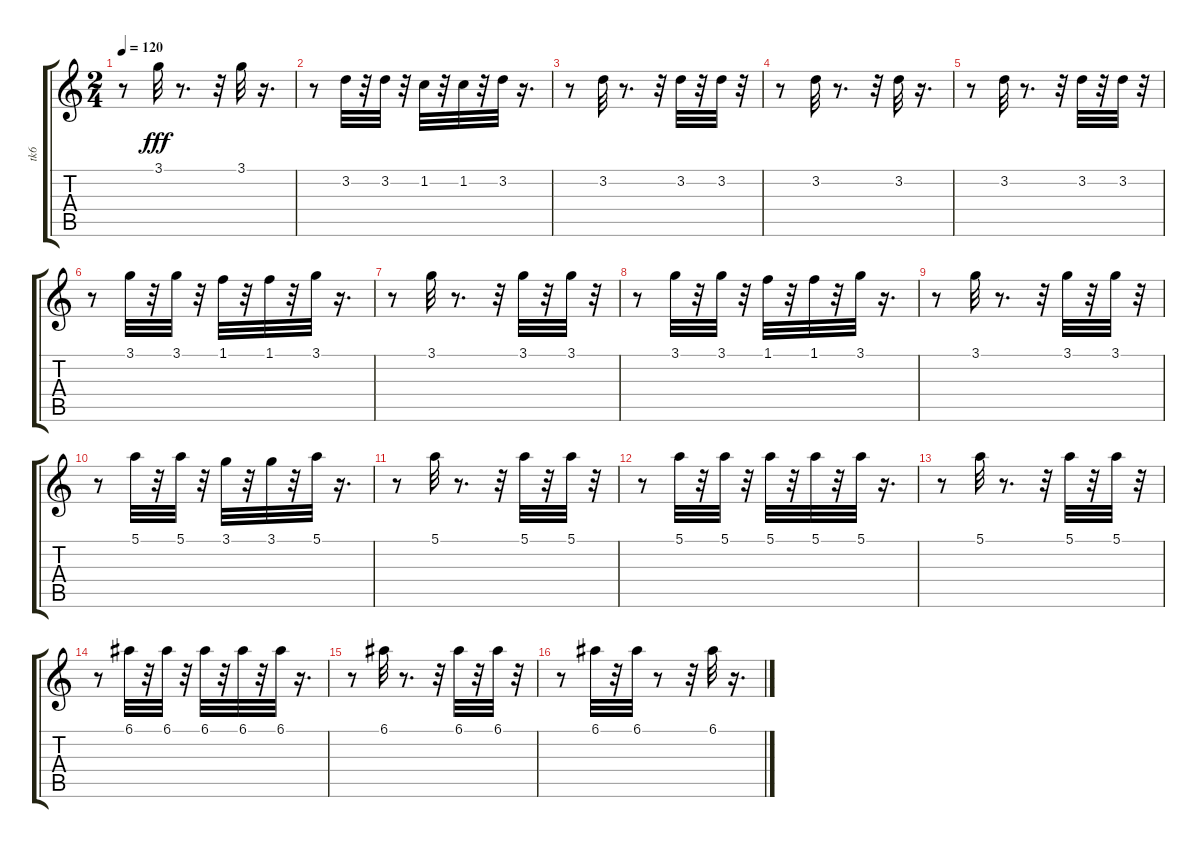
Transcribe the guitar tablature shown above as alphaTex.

\track ("tk6" "tk6") {instrument electricguitarmuted}
\staff {score tabs}
\tuning (E4 B3 G3 D3 A2 E2) {hide}
\ts (2 4)
\tempo 120
\clef g2
\ks c
r.8{dy fff} 3.1.32 r.8{d} r.32 3.1.32 r.16{d} |
r.8 3.2.32 r.32 3.2.32 r.32 1.2.32 r.32 1.2.32 r.32 3.2.32 r.16{d} |
r.8 3.2.32 r.8{d} r.32 3.2.32 r.32 3.2.32 r.32 |
r.8 3.2.32 r.8{d} r.32 3.2.32 r.16{d} |
r.8 3.2.32 r.8{d} r.32 3.2.32 r.32 3.2.32 r.32 |
r.8 3.1.32 r.32 3.1.32 r.32 1.1.32 r.32 1.1.32 r.32 3.1.32 r.16{d} |
r.8 3.1.32 r.8{d} r.32 3.1.32 r.32 3.1.32 r.32 |
r.8 3.1.32 r.32 3.1.32 r.32 1.1.32 r.32 1.1.32 r.32 3.1.32 r.16{d} |
r.8 3.1.32 r.8{d} r.32 3.1.32 r.32 3.1.32 r.32 |
r.8 5.1.32 r.32 5.1.32 r.32 3.1.32 r.32 3.1.32 r.32 5.1.32 r.16{d} |
r.8 5.1.32 r.8{d} r.32 5.1.32 r.32 5.1.32 r.32 |
r.8 5.1.32 r.32 5.1.32 r.32 5.1.32 r.32 5.1.32 r.32 5.1.32 r.16{d} |
r.8 5.1.32 r.8{d} r.32 5.1.32 r.32 5.1.32 r.32 |
r.8 6.1.32 r.32 6.1.32 r.32 6.1.32 r.32 6.1.32 r.32 6.1.32 r.16{d} |
r.8 6.1.32 r.8{d} r.32 6.1.32 r.32 6.1.32 r.32 |
r.8 6.1.32 r.32 6.1.32 r.8 r.32 6.1.32 r.16{d}
